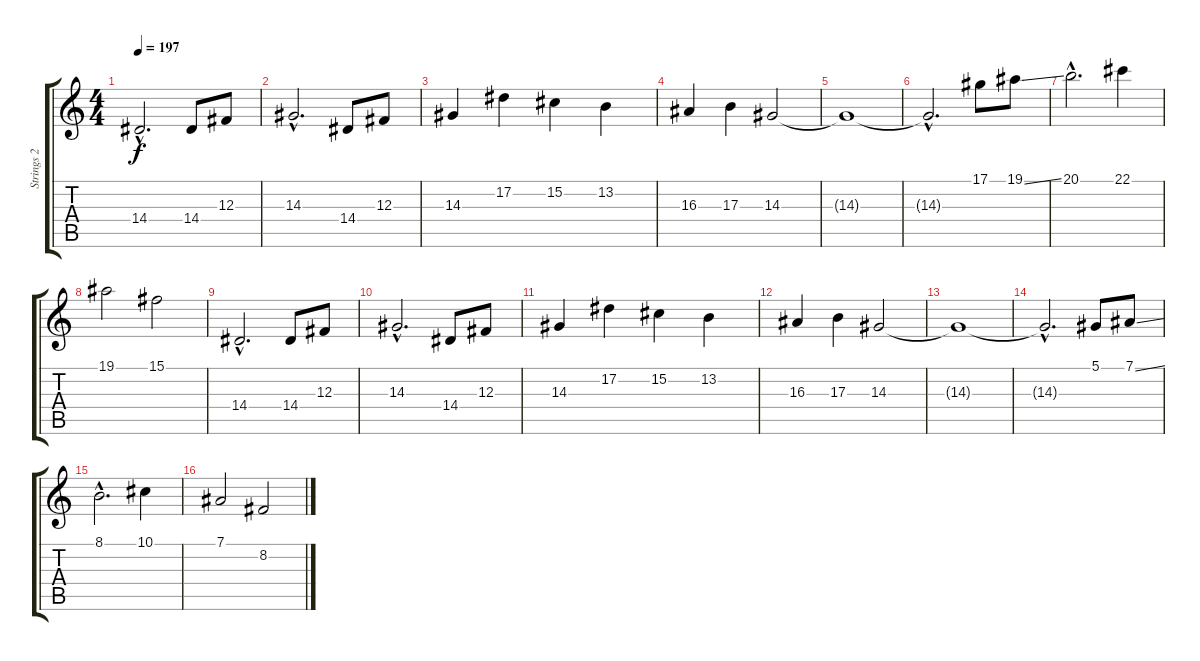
\track ("Strings 2" "Strings 2") {instrument stringensemble1}
\staff {score tabs}
\tuning (Eb4 Bb3 Gb3 Db3 Ab2 Eb2) {hide}
\ts (4 4)
\tempo 197
\clef g2
\ks c
14.4{hac}.2{d dy f} 14.4.8 12.3.8 |
14.3{hac}.2{d} 14.4.8 12.3.8 |
14.3.4 17.2.4 15.2.4 13.2.4 |
16.3.4 17.3.4 14.3.2 |
14.3{t}.1 |
14.3{hac t}.2{d} 17.1.8 19.1{ss}.8 |
20.1{hac}.2{d} 22.1.4 |
19.1.2 15.1.2 |
14.4{hac}.2{d} 14.4.8 12.3.8 |
14.3{hac}.2{d} 14.4.8 12.3.8 |
14.3.4 17.2.4 15.2.4 13.2.4 |
16.3.4 17.3.4 14.3.2 |
14.3{t}.1 |
14.3{hac t}.2{d} 5.1.8 7.1{ss}.8 |
8.1{hac}.2{d} 10.1.4 |
7.1.2 8.2.2
